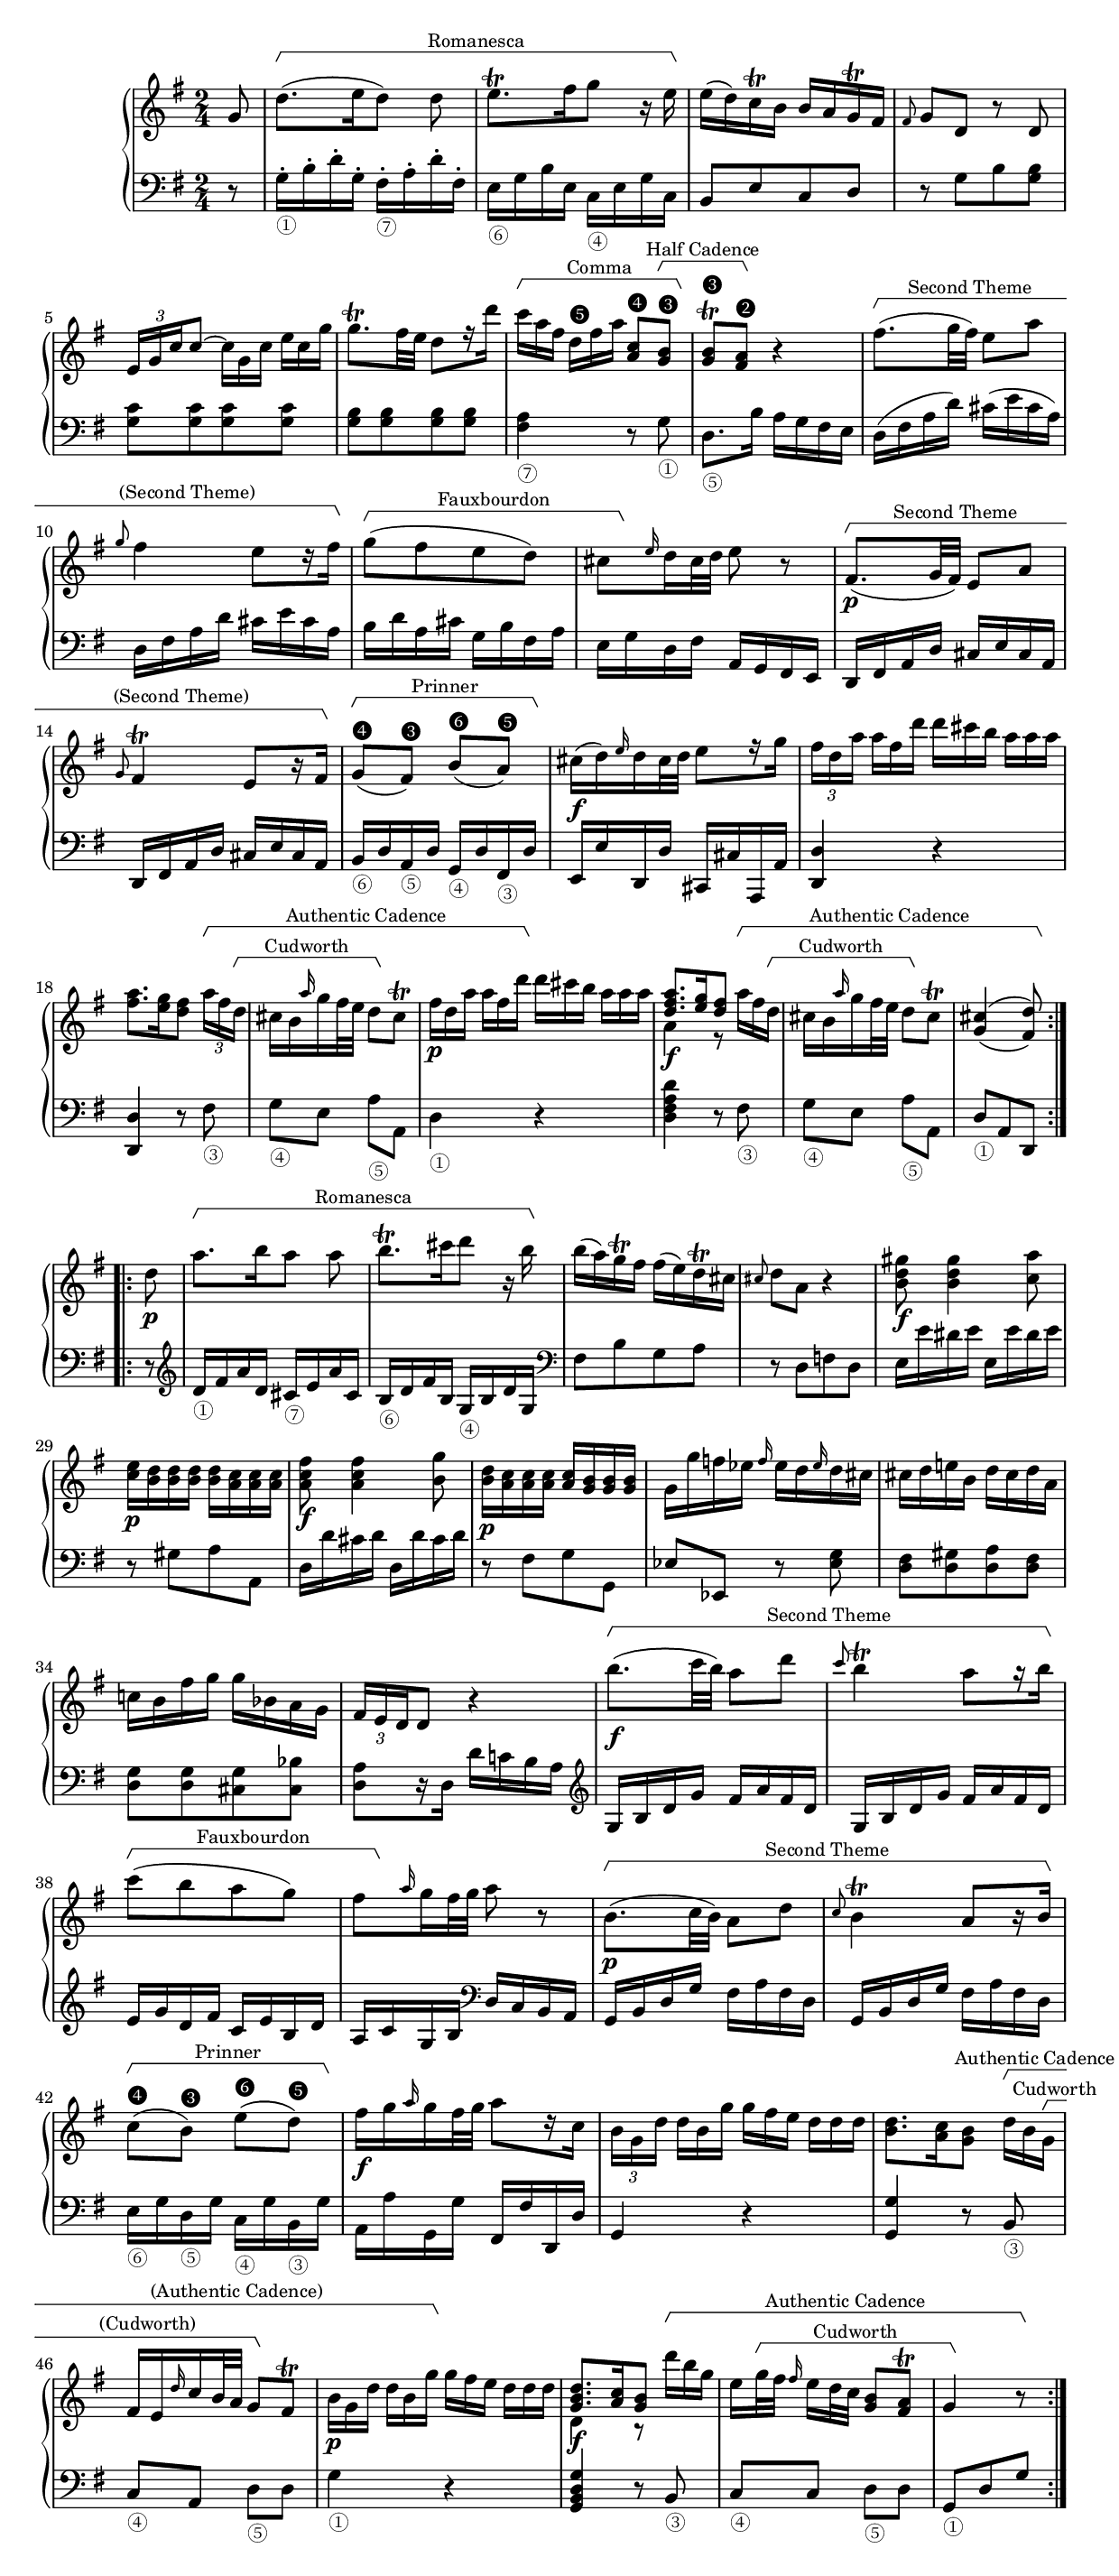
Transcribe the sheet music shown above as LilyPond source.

\version "2.24.0"
\include "../../stylesheets/annotation.ly"
\include "../../stylesheets/score.ly"
\include "../../stylesheets/typography.ly"

piece = "Andante di molto"

global = {
  \time 2/4
  \key g \major
}

upVoice = \new Voice {
  \relative g' {
    \repeat volta 2 {
      \clef "treble"
      \partial 8 g8 |
      \stemDown d'8. \romanesca [ ( e16 d8 ) ] d |
      e8. \trill [ fis16 g8 ] r16 e \stopGroup |
      e16 ( d ) c \trill b \stemNeutral b a g \trill fis |
      \grace fis8 g d r d |
      \override TupletBracket.bracket-visibility = ##f \tuplet 3/2 { e16 [ g c } c8 ~ ] \omit TupletNumber \tuplet 3/2 8 { \once \stemDown c16 [ g c ] e [ c g' ] } |
      g8. \trill fis32 e d8 [ r16 d' ] |
      \tuplet 3/2 8 { c16 \tweak HorizontalBracket.shorten-pair #'(0 . -4.5) \comma [ a fis ] d \mso [ fis a ] } <c, a>8 \mfa \stopGroup <b g> \mmi \halfcadence |
      \lowerTrill <b g>8 \mmi \trill <a fis> \mre \stopGroup r4 |
      fis'8. \secondTheme ( [ g32 fis ) ] e8 a | \barNumberCheck #10
      \grace g8 fis4 e8 [ r16 fis \stopGroup ] |
      g8 \tweak HorizontalBracket.shorten-pair #'(0 . -1.5) \fauxbourdon ( [ fis e d ) ] |
      cis8 \stopGroup [ \grace e16 d cis32 d ] e8 r |
      fis,8. \secondTheme _( \p g32 fis ) e8 a |
      \grace g8 fis4 \trill e8 [ r16 fis \stopGroup ] |
      g8 \tweak HorizontalBracket.shorten-pair #'(0 . -3) \prinner \mfa ( fis \mmi ) b \mla ( a \mso ) \stopGroup |
      cis16 ( [ \f d ) \grace e d cis32 d ] e8 [ r16 g ] |
      \undo \omit TupletNumber \tupletDown \tuplet 3/2 { fis16 [ d a' ] } \omit TupletNumber \tuplet 3/2 8 { a [ fis d' ] d [ cis b ] a [ a a ] } |
      \revert HorizontalBracket.outside-staff-priority
      <a fis>8. [ <g e>16 <fis d>8 ] \undo \omit TupletNumber \tuplet 3/2 { a16 \authenticCadence [ fis d \cudworth ] } |
      cis16 b \grace a' g fis32 e d8 \stopGroup cis \trill | \barNumberCheck #20
      \omit TupletNumber \tuplet 3/2 8 { fis16 [ \p d a' ] a [ fis d' \stopGroup ] d [ cis b ] a [ a a ] } |
      << { <a fis d>8. [ \f <g e>16 <fis d>8 ] } \\ { a,4 r8 } >> \tuplet 3/2 { a'16 \authenticCadence [ fis d \cudworth ] } |
      cis16 b \once \stemUp \grace a' g fis32 e d8 \stopGroup cis \trill |
      \once \set doubleSlurs = ##t <cis g>4 ( <d fis,>8 \stopGroup )
      \override HorizontalBracket.outside-staff-priority = #460
    }
    \break
    \repeat volta 2 {
      \partial 8 d8 \p |
      a'8. \romanesca [ b16 a8 ] a |
      b8. \trill [ cis16 d8 ] r16 b \stopGroup |
      b16 ( a ) g \trill fis fis ( e ) d \trill cis |
      \grace cis8 d a r4 |
      <gis' d b>8 \f <gis d b>4 <a c,>8 |
      <e c>16 \p <d b> <d b> <d b> <d b> <c a> <c a> <c a> | \barNumberCheck #30
      <fis c a>8 \f <fis c a>4 <g b,>8 |
      <d b>16 \p <c a> <c a> <c a> <c a> <b g> <b g> <b g> |
      g16 g' f es \grace f es d \grace es d cis |
      cis16 d e! b d cis d a |
      c!16 [ b fis' g ] g [ bes, a g ] |
      \undo \omit TupletNumber \tuplet 3/2 { fis16 [ e d } d8 ] r4 |
      b''8. \secondTheme ( [ \f c32 b ) ] a8 d |
      \grace c8 b4 \trill a8 [ r16 b \stopGroup ] |
      c8 \tweak HorizontalBracket.shorten-pair #'(0 . -1.5) \fauxbourdon ( [ b a g ) ] |
      fis8 \stopGroup [ \grace a16 g fis32 g ] a8 r | \barNumberCheck #40
      b,8. \secondTheme ( [ \p c32 b ) ] a8 d |
      \grace c8 b4 \trill a8 [ r16 b \stopGroup ] |
      c8 \tweak HorizontalBracket.shorten-pair #'(0 . -3) \prinner \mfa ( b \mmi ) e \mla ( d \mso ) \stopGroup |
      fis16 [ \f g \grace a g fis32 g ] a8 [ r16 c, ] |
      \undo \omit TupletNumber \tuplet 3/2 { b16 [ g d' ] } \omit TupletNumber \tuplet 3/2 8 { d [ b g' ] g [ fis e ] d [ d d ] } |
      \revert HorizontalBracket.outside-staff-priority
      <d b>8. [ <c a>16 <b g>8 ] \tuplet 3/2 { d16 \authenticCadence [ b g \cudworth ] } |
      fis16 [ e \grace d' c b32 a ] g8 \stopGroup fis \trill |
      \omit TupletNumber \tuplet 3/2 8 { b16 [ \p g d' ] d [ b g' \stopGroup ] g [ fis e ] d [ d d ] } |
      << { <d b g>8. [ \f <c a>16 <b g>8 ] } \\ { d,4 r8 } >> \tuplet 3/2 { d''16 \authenticCadence [ b g ] } |
      e16 [ g32 \cudworth fis ] \grace fis16 e [ d32 c ] <b g>8 <a fis> \trill | \barNumberCheck #50
      g4 \stopGroup r8 \stopGroup
      \override HorizontalBracket.outside-staff-priority = #460
    }
  }
}

downVoice = \new Voice {
  \relative g {
    \repeat volta 2 {
      \clef "bass"
      \partial 8 r8 |
      g16-. \bdo b-. d-. g,-. fis-. \bti a-. d-. fis,-. |
      e16 \bla g b e, c \bfa e g c, |
      b8 [ e c d ] |
      r8 g [ b <b g> ] |
      <c g>8 [ <c g> <c g> <c g> ] |
      <b g>8 [ <b g> <b g> <b g> ] |
      <a fis>4 \bti r8 g \bdo |
      d8. \bso b'16 a g fis e |
      d16 ( fis a d ) cis ( e cis a ) | \barNumberCheck #10
      d,16 fis a d cis e cis a |
      b16 d a cis g b fis a |
      e16 g d fis a, g fis e |
      d16 fis a d cis e cis a |
      d,16 fis a d cis e cis a |
      b16 \bla d a \bso d g, \bfa d' fis, \bmi d' |
      e,16 e' d, d' cis, cis' a, a' |
      <d d,>4 r |
      <d d,>4 r8 fis \bmi |
      g8 \bfa e a \bso a, | \barNumberCheck #20
      d4 \bdo r |
      <d' a fis d>4 r8 fis, \bmi |
      g8 \bfa e a \bso a, |
      d8 \bdo [ a d, ]
    }
    \repeat volta 2 {
      \partial 8 r8 |
      \clef "treble" d''16 \bdo fis a d, cis \bti e a cis, |
      b16 \bla d fis b, g \bfa b d g, |
      \clef "bass" fis8 [ b g a ] |
      r8 d, [ f d ] |
      e16 e' dis e e, e' dis e |
      r8 gis, [ a a, ] | \barNumberCheck #30
      d16 d' cis d d, d' cis d |
      r8 \once \stemDown fis, [ g g, ] |
      es'8 [ es, ] r <g' es> |
      <fis d>8 [ <gis d> <a d,> <fis d> ] |
      <g d>8 [ <g d> <g cis,> <bes cis,> ] |
      <a d,>8 [ r16 d, ] d' c! b a |
      \clef "treble" g16 b d g fis a fis d |
      g,16 b d g fis a fis d |
      e16 g d fis c e b d |
      a16 c g b \clef "bass" d, c b a | \barNumberCheck #40
      g16 b d g fis a fis d |
      g,16 b d g fis a fis d |
      e16 \bla g d \bso g c, \bfa g' b, \bmi g' |
      a,16 a' g, g' fis, fis' d, d' |
      g,4 r |
      <g' g,>4 r8 b, \bmi |
      c8 \bfa a d \bso d |
      g4 \bdo r |
      <g d b g>4 r8 b, \bmi |
      c8 \bfa c d \bso d | \barNumberCheck #50
      g,8 \bdo [ d' g ]
    }
  }
}

\score {
  \new PianoStaff <<
    \new Staff = "up" << \global \upVoice >>
    \new Staff = "down" << \global \downVoice >>
  >>
}
